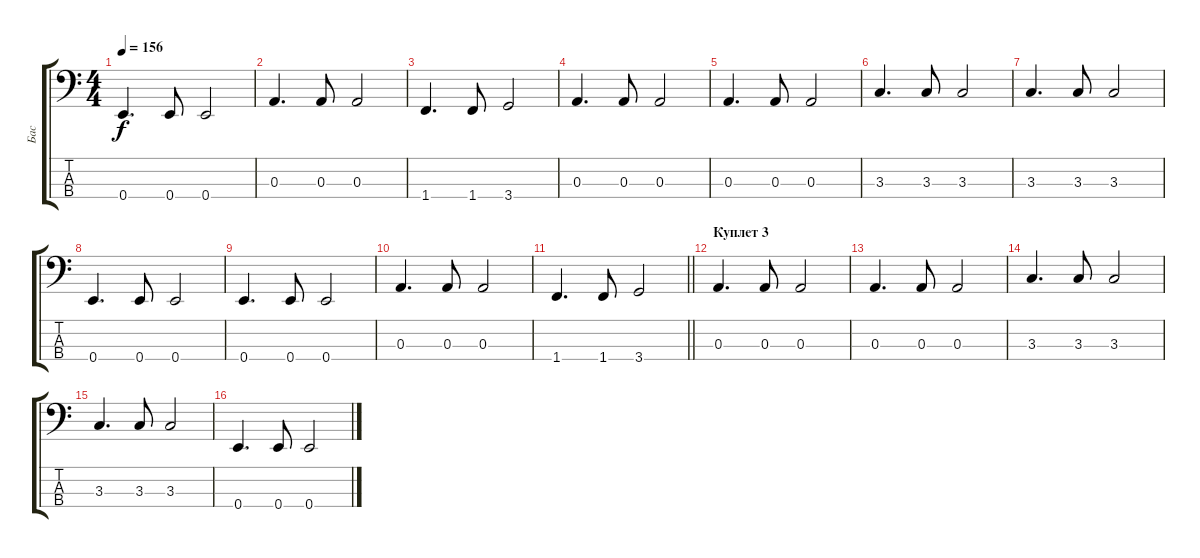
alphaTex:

\track ("Бас" "Бас") {instrument electricbassfinger}
\staff {score tabs}
\tuning (G2 D2 A1 E1) {hide}
\ts (4 4)
\tempo 156
\clef f4
\ks c
0.4.4{d dy f} 0.4.8 0.4.2 |
0.3.4{d} 0.3.8 0.3.2 |
1.4.4{d} 1.4.8 3.4.2 |
0.3.4{d} 0.3.8 0.3.2 |
0.3.4{d} 0.3.8 0.3.2 |
3.3.4{d} 3.3.8 3.3.2 |
3.3.4{d} 3.3.8 3.3.2 |
0.4.4{d} 0.4.8 0.4.2 |
0.4.4{d} 0.4.8 0.4.2 |
0.3.4{d} 0.3.8 0.3.2 |
\barLineRight lightlight
1.4.4{d} 1.4.8 3.4.2 |
\section ("" "Куплет 3")
0.3.4{d} 0.3.8 0.3.2 |
0.3.4{d} 0.3.8 0.3.2 |
3.3.4{d} 3.3.8 3.3.2 |
3.3.4{d} 3.3.8 3.3.2 |
0.4.4{d} 0.4.8 0.4.2
